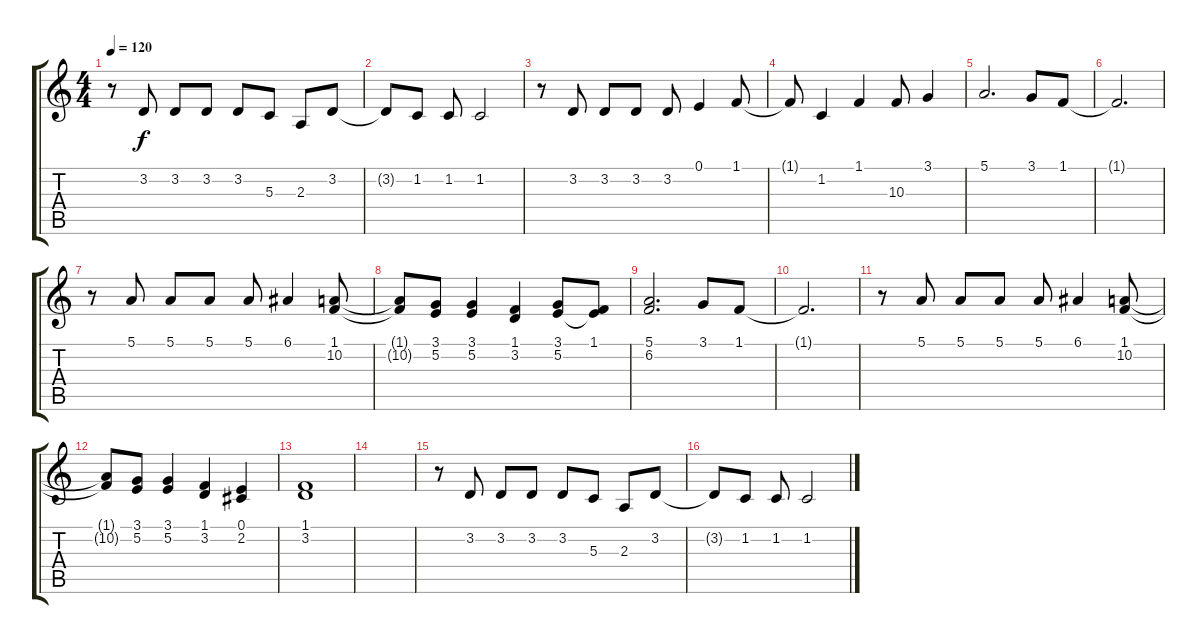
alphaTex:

\track "" {instrument lead6voice}
\staff {score tabs}
\tuning (E4 B3 G3 D3 A2 E2) {hide}
\ts (4 4)
\tempo 120
\clef g2
\ks c
r.8{dy f} 3.2.8 3.2.8 3.2.8 3.2.8 5.3.8 2.3.8 3.2.8 |
3.2{t}.8 1.2.8 1.2.8 1.2.2 |
r.8 3.2.8 3.2.8 3.2.8 3.2.8 0.1.4 1.1.8 |
1.1{t}.8 1.2.4 1.1.4 10.3.8 3.1.4 |
5.1.2{d} 3.1.8 1.1.8 |
1.1{t}.2{d} |
r.8 5.1.8 5.1.8 5.1.8 5.1.8 6.1.4 (1.1 10.2).8 |
(1.1{t} 10.2{t}).8 (3.1 5.2).8 (3.1 5.2).4 (1.1 3.2).4 (3.1 5.2).8 (1.1 5.2{t}).8 |
(5.1 6.2).2{d} 3.1.8 1.1.8 |
1.1{t}.2{d} |
r.8 5.1.8 5.1.8 5.1.8 5.1.8 6.1.4 (1.1 10.2).8 |
(1.1{t} 10.2{t}).8 (3.1 5.2).8 (3.1 5.2).4 (1.1 3.2).4 (0.1 2.2).4 |
(1.1 3.2).1 |
|
r.8 3.2.8 3.2.8 3.2.8 3.2.8 5.3.8 2.3.8 3.2.8 |
3.2{t}.8 1.2.8 1.2.8 1.2.2
